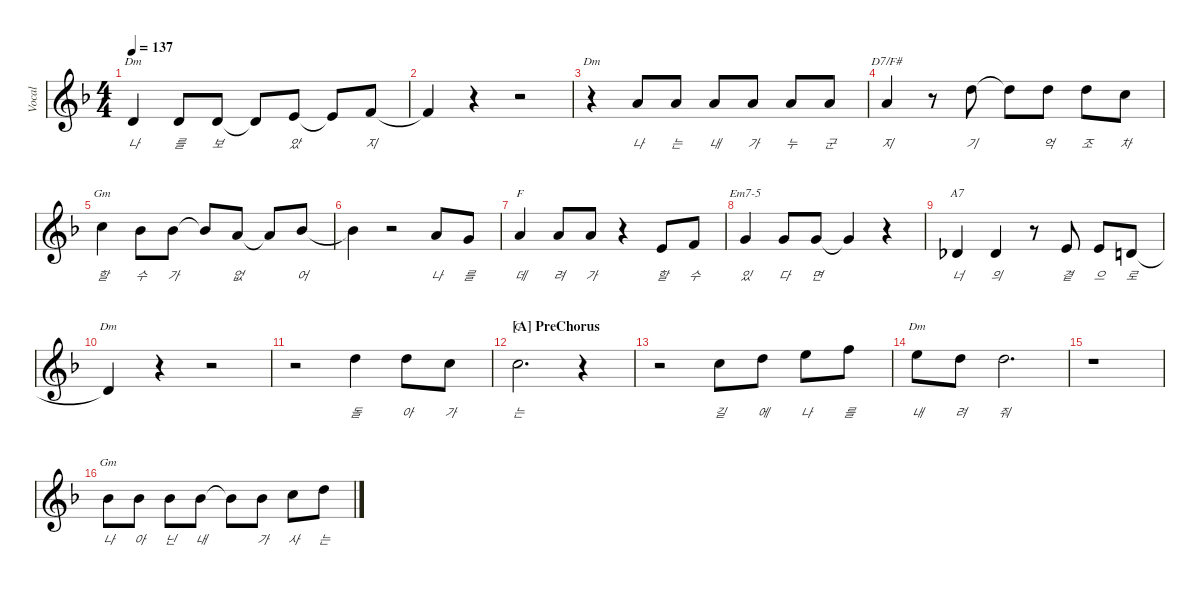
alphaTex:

\defaultSystemsLayout 4
\hideDynamics
\bracketExtendMode nobrackets
\track ("Singer" "Vocal") {defaultSystemsLayout 4 instrument voiceoohs}
\staff {score}
\tuning (E4 B3 G3 D3 A2 E2)
\chord ("Dm" x x x x x x)
\chord ("Dm" x 3 x x x x) {showdiagram false showfingering false}
\chord ("D7/F#" 5 x x x x x) {showdiagram false showfingering false}
\chord ("Gm" 8 x x x x x) {firstfret 8 showdiagram false showfingering false}
\chord ("Gm" 6 x x x x x) {firstfret 6 showdiagram false showfingering false}
\chord ("F" 5 x x x x x) {showdiagram false showfingering false}
\chord ("Em7-5" 3 x x x x x) {showdiagram false showfingering false}
\chord ("A7" x 2 x x x x) {showdiagram false showfingering false}
\chord ("C" 8 x x x x x) {firstfret 8 showdiagram false showfingering false}
\chord ("Dm" 12 x x x x x) {firstfret 12 showdiagram false showfingering false}
\ts (4 4)
\tempo 137
\clef g2
\ks f
3.2{acc forcenatural}.4{ch "Dm" lyrics (0 "나") lyrics (1 "") lyrics (2 "") lyrics (3 "") lyrics (4 "") dy mf} 3.2{acc forcenatural}.8{lyrics (0 "를") lyrics (1 "") lyrics (2 "") lyrics (3 "") lyrics (4 "")} 3.2{acc forcenatural}.8{lyrics (0 "보") lyrics (1 "") lyrics (2 "") lyrics (3 "") lyrics (4 "")} 3.2{t acc forcenatural}.8 0.1{acc forcenatural}.8{lyrics (0 "았") lyrics (1 "") lyrics (2 "") lyrics (3 "") lyrics (4 "")} 0.1{t acc forcenatural}.8 1.1{acc forcenatural}.8{lyrics (0 "지") lyrics (1 "") lyrics (2 "") lyrics (3 "") lyrics (4 "")} |
1.1{t acc forcenatural}.4 r.4 r.2 |
r.4{ch "Dm"} 5.1{acc forcenatural}.8{lyrics (0 "나") lyrics (1 "") lyrics (2 "") lyrics (3 "") lyrics (4 "")} 5.1{acc forcenatural}.8{lyrics (0 "는") lyrics (1 "") lyrics (2 "") lyrics (3 "") lyrics (4 "")} 5.1{acc forcenatural}.8{lyrics (0 "내") lyrics (1 "") lyrics (2 "") lyrics (3 "") lyrics (4 "")} 5.1{acc forcenatural}.8{lyrics (0 "가") lyrics (1 "") lyrics (2 "") lyrics (3 "") lyrics (4 "")} 5.1{acc forcenatural}.8{lyrics (0 "누") lyrics (1 "") lyrics (2 "") lyrics (3 "") lyrics (4 "")} 5.1{acc forcenatural}.8{lyrics (0 "군") lyrics (1 "") lyrics (2 "") lyrics (3 "") lyrics (4 "")} |
5.1{acc forcenatural}.4{ch "D7/F#" lyrics (0 "지") lyrics (1 "") lyrics (2 "") lyrics (3 "") lyrics (4 "")} r.8 10.1{acc forcenatural}.8{lyrics (0 "기") lyrics (1 "") lyrics (2 "") lyrics (3 "") lyrics (4 "")} 10.1{t acc forcenatural}.8 10.1{acc forcenatural}.8{lyrics (0 "억") lyrics (1 "") lyrics (2 "") lyrics (3 "") lyrics (4 "")} 10.1{acc forcenatural}.8{lyrics (0 "조") lyrics (1 "") lyrics (2 "") lyrics (3 "") lyrics (4 "")} 8.1{acc forcenatural}.8{lyrics (0 "차") lyrics (1 "") lyrics (2 "") lyrics (3 "") lyrics (4 "")} |
8.1{acc forcenatural}.4{ch "Gm" lyrics (0 "할") lyrics (1 "") lyrics (2 "") lyrics (3 "") lyrics (4 "")} 6.1{acc b}.8{lyrics (0 "수") lyrics (1 "") lyrics (2 "") lyrics (3 "") lyrics (4 "")} 6.1{acc b}.8{lyrics (0 "가") lyrics (1 "") lyrics (2 "") lyrics (3 "") lyrics (4 "")} 6.1{t acc b}.8 5.1{acc forcenatural}.8{lyrics (0 "없") lyrics (1 "") lyrics (2 "") lyrics (3 "") lyrics (4 "")} 5.1{t acc forcenatural}.8 6.1{acc b}.8{lyrics (0 "어") lyrics (1 "") lyrics (2 "") lyrics (3 "") lyrics (4 "")} |
6.1{t acc b}.4 r.2 5.1{acc forcenatural}.8{lyrics (0 "나") lyrics (1 "") lyrics (2 "") lyrics (3 "") lyrics (4 "")} 3.1{acc forcenatural}.8{lyrics (0 "를") lyrics (1 "") lyrics (2 "") lyrics (3 "") lyrics (4 "")} |
5.1{acc forcenatural}.4{ch "F" lyrics (0 "데") lyrics (1 "") lyrics (2 "") lyrics (3 "") lyrics (4 "")} 5.1{acc forcenatural}.8{lyrics (0 "려") lyrics (1 "") lyrics (2 "") lyrics (3 "") lyrics (4 "")} 5.1{acc forcenatural}.8{lyrics (0 "가") lyrics (1 "") lyrics (2 "") lyrics (3 "") lyrics (4 "")} r.4 0.1{acc forcenatural}.8{lyrics (0 "할") lyrics (1 "") lyrics (2 "") lyrics (3 "") lyrics (4 "")} 1.1{acc forcenatural}.8{lyrics (0 "수") lyrics (1 "") lyrics (2 "") lyrics (3 "") lyrics (4 "")} |
3.1{acc forcenatural}.4{ch "Em7-5" lyrics (0 "있") lyrics (1 "") lyrics (2 "") lyrics (3 "") lyrics (4 "")} 3.1{acc forcenatural}.8{lyrics (0 "다") lyrics (1 "") lyrics (2 "") lyrics (3 "") lyrics (4 "")} 3.1{acc forcenatural}.8{lyrics (0 "면") lyrics (1 "") lyrics (2 "") lyrics (3 "") lyrics (4 "")} 3.1{t acc forcenatural}.4 r.4 |
2.2{acc b}.4{ch "A7" lyrics (0 "너") lyrics (1 "") lyrics (2 "") lyrics (3 "") lyrics (4 "")} 2.2{acc b}.4{lyrics (0 "의") lyrics (1 "") lyrics (2 "") lyrics (3 "") lyrics (4 "")} r.8 0.1{acc forcenatural}.8{lyrics (0 "곁") lyrics (1 "") lyrics (2 "") lyrics (3 "") lyrics (4 "")} 0.1{acc forcenatural}.8{lyrics (0 "으") lyrics (1 "") lyrics (2 "") lyrics (3 "") lyrics (4 "")} 3.2{acc forcenatural}.8{lyrics (0 "로") lyrics (1 "") lyrics (2 "") lyrics (3 "") lyrics (4 "")} |
3.2{t acc forcenatural}.4{ch "Dm"} r.4 r.2 |
r.2 10.1{acc forcenatural}.4{lyrics (0 "돌") lyrics (1 "") lyrics (2 "") lyrics (3 "") lyrics (4 "")} 10.1{acc forcenatural}.8{lyrics (0 "아") lyrics (1 "") lyrics (2 "") lyrics (3 "") lyrics (4 "")} 8.1{acc forcenatural}.8{lyrics (0 "가") lyrics (1 "") lyrics (2 "") lyrics (3 "") lyrics (4 "")} |
\section ("A" "PreChorus")
8.1{acc forcenatural}.2{d ch "C" lyrics (0 "는") lyrics (1 "") lyrics (2 "") lyrics (3 "") lyrics (4 "")} r.4 |
r.2 8.1{acc forcenatural}.8{lyrics (0 "길") lyrics (1 "") lyrics (2 "") lyrics (3 "") lyrics (4 "")} 10.1{acc forcenatural}.8{lyrics (0 "에") lyrics (1 "") lyrics (2 "") lyrics (3 "") lyrics (4 "")} 12.1{acc forcenatural}.8{lyrics (0 "나") lyrics (1 "") lyrics (2 "") lyrics (3 "") lyrics (4 "")} 13.1{acc forcenatural}.8{lyrics (0 "를") lyrics (1 "") lyrics (2 "") lyrics (3 "") lyrics (4 "")} |
12.1{acc forcenatural}.8{ch "Dm" lyrics (0 "내") lyrics (1 "") lyrics (2 "") lyrics (3 "") lyrics (4 "")} 10.1{acc forcenatural}.8{lyrics (0 "려") lyrics (1 "") lyrics (2 "") lyrics (3 "") lyrics (4 "")} 10.1{acc forcenatural}.2{d lyrics (0 "줘") lyrics (1 "") lyrics (2 "") lyrics (3 "") lyrics (4 "")} |
r.1 |
6.1{acc b}.8{ch "Gm" lyrics (0 "나") lyrics (1 "") lyrics (2 "") lyrics (3 "") lyrics (4 "")} 6.1{acc b}.8{lyrics (0 "아") lyrics (1 "") lyrics (2 "") lyrics (3 "") lyrics (4 "")} 6.1{acc b}.8{lyrics (0 "닌") lyrics (1 "") lyrics (2 "") lyrics (3 "") lyrics (4 "")} 6.1{acc b}.8{lyrics (0 "내") lyrics (1 "") lyrics (2 "") lyrics (3 "") lyrics (4 "")} 6.1{t acc b}.8 6.1{acc b}.8{lyrics (0 "가") lyrics (1 "") lyrics (2 "") lyrics (3 "") lyrics (4 "")} 8.1{acc forcenatural}.8{lyrics (0 "사") lyrics (1 "") lyrics (2 "") lyrics (3 "") lyrics (4 "")} 10.1{acc forcenatural}.8{lyrics (0 "는") lyrics (1 "") lyrics (2 "") lyrics (3 "") lyrics (4 "")}
